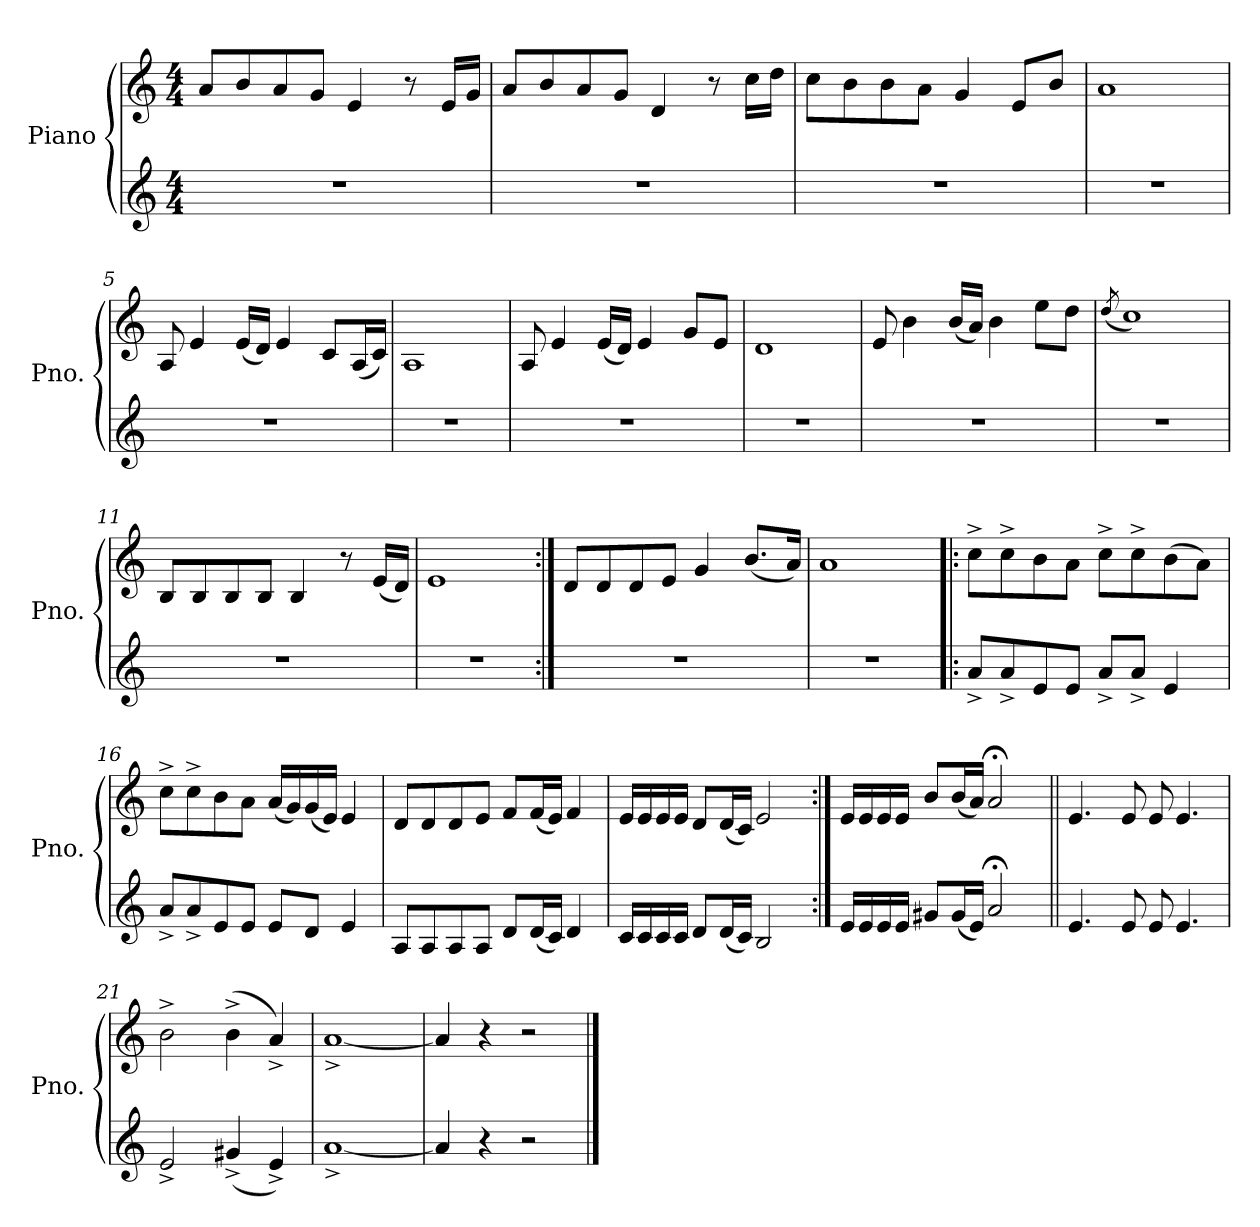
**kern	**kern
*part2	*part1
*staff2	*staff1
*I"Piano	*I"Piano
*I'Pno.	*I'Pno.
*clefG2	*clefG2
*k[]	*k[]
*M4/4	*M4/4
*MM79	*MM79
=1	=1
1r	8a/L
.	8b/
.	8a/
.	8g/J
.	4e/
.	8r
.	16e/LL
.	16g/JJ
=2	=2
1r	8a/L
.	8b/
.	8a/
.	8g/J
.	4d/
.	8r
.	16cc\LL
.	16dd\JJ
=3	=3
1r	8cc\L
.	8b\
.	8b\
.	8a\J
.	4g/
.	8e/L
.	8b/J
=4	=4
1r	1a
=5	=5
1r	8A/
.	4e/
.	(<16e/LL
.	16d/JJ)
.	4e/
.	8c/L
.	(<16A/L
.	16c/JJ)
=6	=6
1r	1A
=7	=7
1r	8A/
.	4e/
.	(<16e/LL
.	16d/JJ)
.	4e/
.	8g/L
.	8e/J
=8	=8
1r	1d
=9	=9
1r	8e/
.	4b\
.	(<16b/LL
.	16a/JJ)
.	4b\
.	8ee\L
.	8dd\J
=10	=10
.	(<8qdd/
1r	1cc)
=11	=11
1r	8B/L
.	8B/
.	8B/
.	8B/J
.	4B/
.	8r
.	(<16e/LL
.	16d/JJ)
=12	=12
1r	1e
=13:|!	=13:|!
1r	8d/L
.	8d/
.	8d/
.	8e/J
.	4g/
.	(<8.b/L
.	16a/Jk)
=14	=14
1r	1a
=15!|:	=15!|:
8a^/L	8cc^\L
8a^/	8cc^\
8e/	8b\
8e/J	8a\J
8a^/L	8cc^\L
8a^/J	8cc^\
4e/	(>8b\
.	8a\J)
=16	=16
8a^/L	8cc^\L
8a^/	8cc^\
8e/	8b\
8e/J	8a\J
8e/L	(<16a/LL
.	16g/)
8d/J	(<16g/
.	16e/JJ)
4e/	4e/
=17	=17
8A/L	8d/L
8A/	8d/
8A/	8d/
8A/J	8e/J
8d/L	8f/L
(<16d/L	(<16f/L
16c/JJ)	16e/JJ)
4d/	4f/
=18	=18
16c/LL	16e/LL
16c/	16e/
16c/	16e/
16c/JJ	16e/JJ
8d/L	8d/L
(<16d/L	(<16d/L
16c/JJ)	16c/JJ)
2B/	2e/
=19:|!	=19:|!
16e/LL	16e/LL
16e/	16e/
16e/	16e/
16e/JJ	16e/JJ
8g#X/L	8b/L
(<16g#/L	(<16b/L
16e/JJ)	16a/JJ)
2a;</	2a;</
=20||	=20||
4.e/	4.e/
8e/	8e/
8e/	8e/
4.e/	4.e/
=21	=21
2e^/	2b^\
(<4g#X^/	(>4b^\
4e^/)	4a^/)
=22	=22
[1a^	[1a^
=23	=23
4a/]	4a/]
4r	4r
2r	2r
==	==
*-	*-
